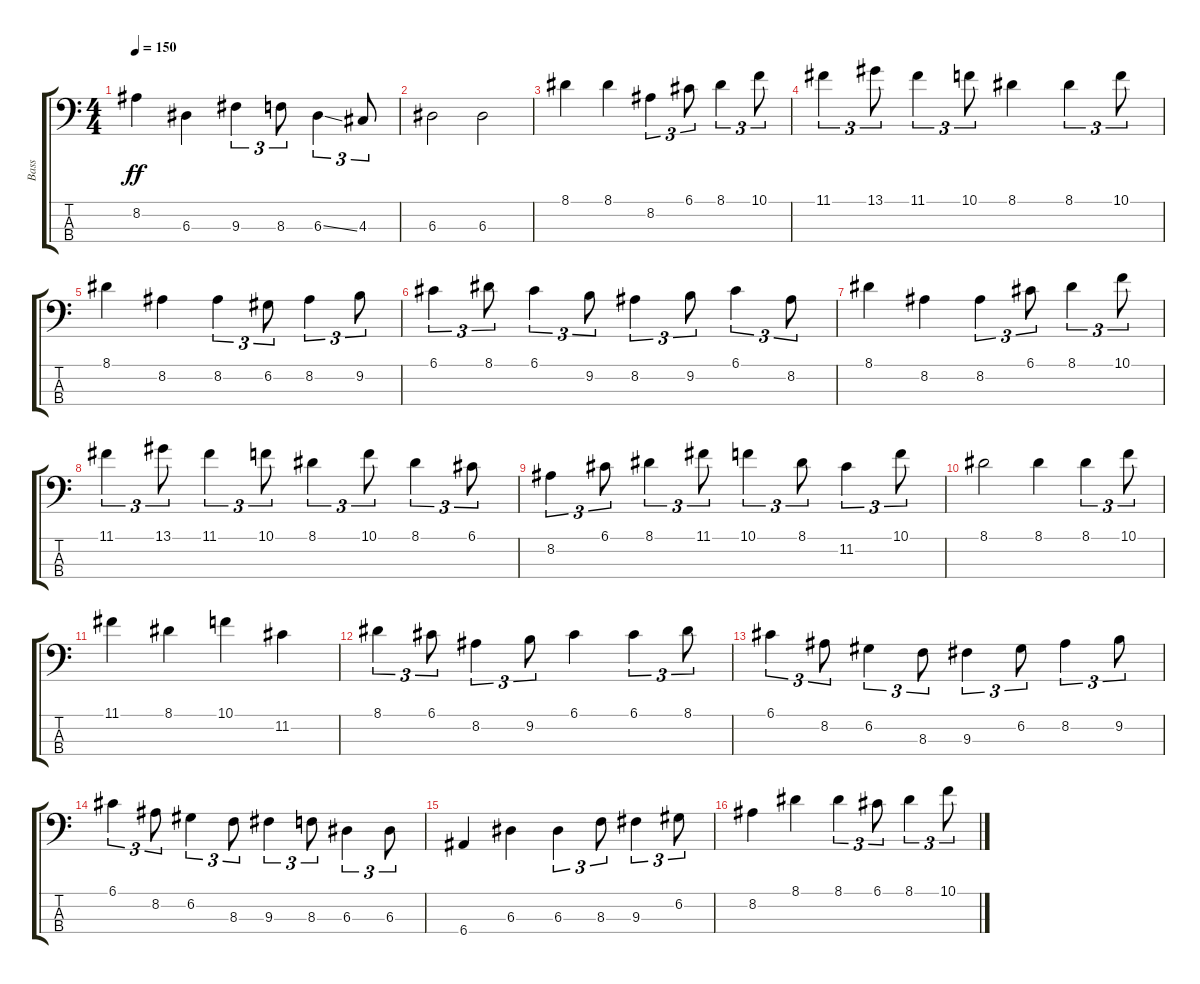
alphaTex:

\track ("Bass" "Bass") {instrument electricbassfinger}
\staff {score tabs}
\tuning (G2 D2 A1 E1) {hide}
\ts (4 4)
\tempo 150
\clef f4
\ks c
8.2.4{dy ff} 6.3.4 9.3.4{tu (3 2)} 8.3.8{tu (3 2)} 6.3{ss}.4{tu (3 2)} 4.3.8{tu (3 2)} |
6.3.2 6.3.2 |
8.1.4 8.1.4 8.2.4{tu (3 2)} 6.1.8{tu (3 2)} 8.1.4{tu (3 2)} 10.1.8{tu (3 2)} |
11.1.4{tu (3 2)} 13.1.8{tu (3 2)} 11.1.4{tu (3 2)} 10.1.8{tu (3 2)} 8.1.4 8.1.4{tu (3 2)} 10.1.8{tu (3 2)} |
8.1.4 8.2.4 8.2.4{tu (3 2)} 6.2.8{tu (3 2)} 8.2.4{tu (3 2)} 9.2.8{tu (3 2)} |
6.1.4{tu (3 2)} 8.1.8{tu (3 2)} 6.1.4{tu (3 2)} 9.2.8{tu (3 2)} 8.2.4{tu (3 2)} 9.2.8{tu (3 2)} 6.1.4{tu (3 2)} 8.2.8{tu (3 2)} |
8.1.4 8.2.4 8.2.4{tu (3 2)} 6.1.8{tu (3 2)} 8.1.4{tu (3 2)} 10.1.8{tu (3 2)} |
11.1.4{tu (3 2)} 13.1.8{tu (3 2)} 11.1.4{tu (3 2)} 10.1.8{tu (3 2)} 8.1.4{tu (3 2)} 10.1.8{tu (3 2)} 8.1.4{tu (3 2)} 6.1.8{tu (3 2)} |
8.2.4{tu (3 2)} 6.1.8{tu (3 2)} 8.1.4{tu (3 2)} 11.1.8{tu (3 2)} 10.1.4{tu (3 2)} 8.1.8{tu (3 2)} 11.2.4{tu (3 2)} 10.1.8{tu (3 2)} |
8.1.2 8.1.4 8.1.4{tu (3 2)} 10.1.8{tu (3 2)} |
11.1.4 8.1.4 10.1.4 11.2.4 |
8.1.4{tu (3 2)} 6.1.8{tu (3 2)} 8.2.4{tu (3 2)} 9.2.8{tu (3 2)} 6.1.4 6.1.4{tu (3 2)} 8.1.8{tu (3 2)} |
6.1.4{tu (3 2)} 8.2.8{tu (3 2)} 6.2.4{tu (3 2)} 8.3.8{tu (3 2)} 9.3.4{tu (3 2)} 6.2.8{tu (3 2)} 8.2.4{tu (3 2)} 9.2.8{tu (3 2)} |
6.1.4{tu (3 2)} 8.2.8{tu (3 2)} 6.2.4{tu (3 2)} 8.3.8{tu (3 2)} 9.3.4{tu (3 2)} 8.3.8{tu (3 2)} 6.3.4{tu (3 2)} 6.3.8{tu (3 2)} |
6.4.4 6.3.4 6.3.4{tu (3 2)} 8.3.8{tu (3 2)} 9.3.4{tu (3 2)} 6.2.8{tu (3 2)} |
8.2.4 8.1.4 8.1.4{tu (3 2)} 6.1.8{tu (3 2)} 8.1.4{tu (3 2)} 10.1.8{tu (3 2)}
